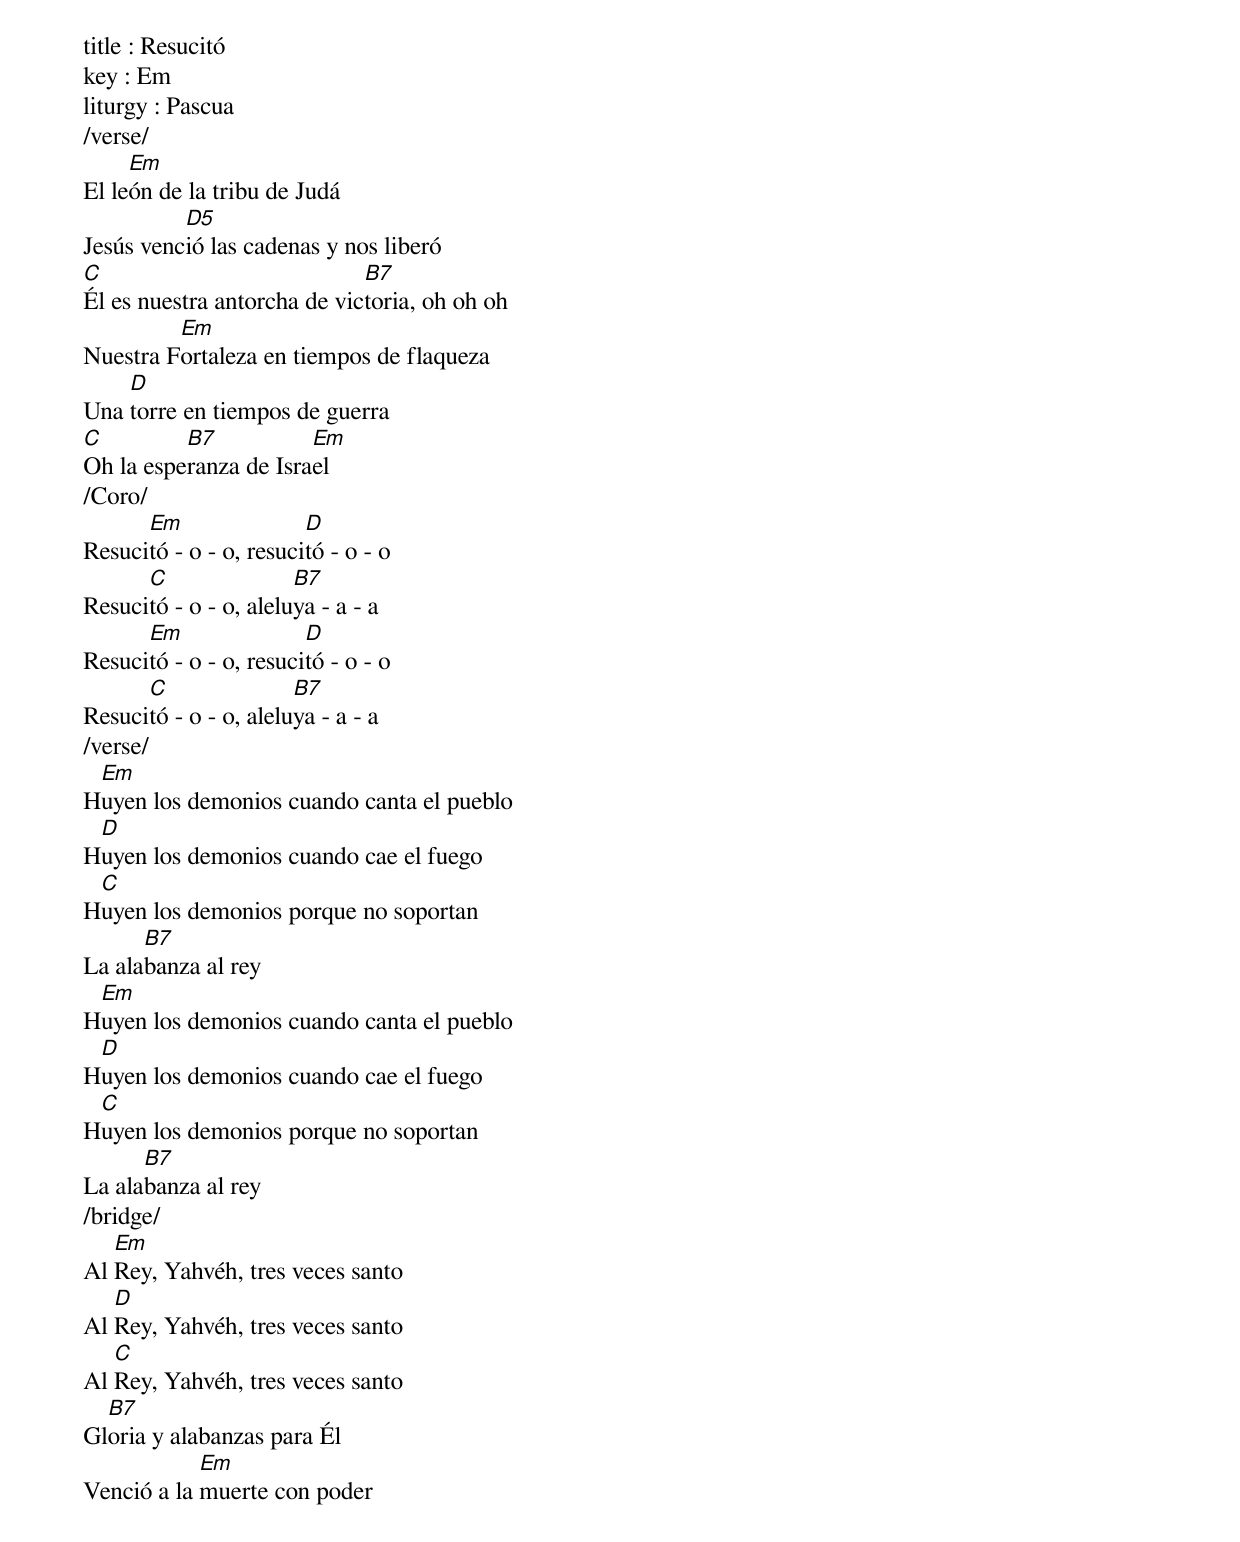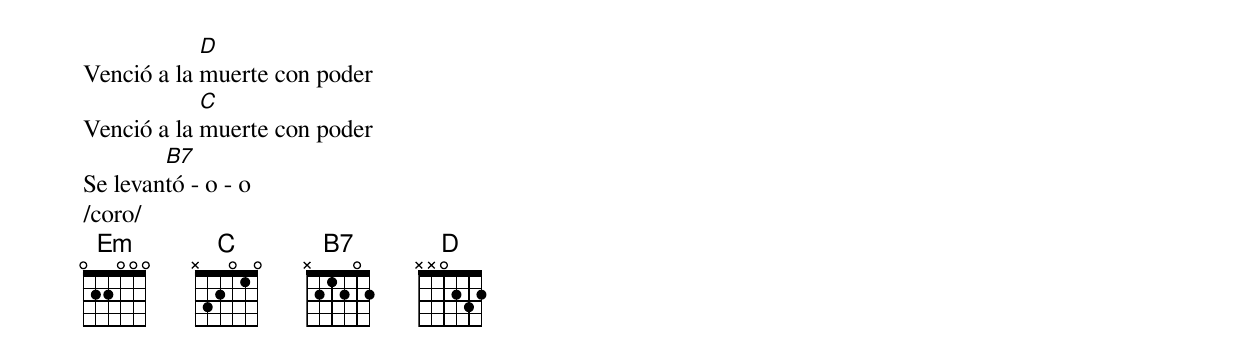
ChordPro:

title : Resucitó
key : Em
liturgy : Pascua
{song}
/verse/
El le[Em]ón de la tribu de Judá
Jesús venc[D5]ió las cadenas y nos liberó
[C]Él es nuestra antorcha de vic[B7]toria, oh oh oh
Nuestra F[Em]ortaleza en tiempos de flaqueza
Una [D]torre en tiempos de guerra
[C]Oh la espe[B7]ranza de Isra[Em]el
/Coro/
Resuci[Em]tó - o - o, resuci[D]tó - o - o
Resuci[C]tó - o - o, alelu[B7]ya - a - a
Resuci[Em]tó - o - o, resuci[D]tó - o - o
Resuci[C]tó - o - o, alelu[B7]ya - a - a
/verse/
H[Em]uyen los demonios cuando canta el pueblo
H[D]uyen los demonios cuando cae el fuego
H[C]uyen los demonios porque no soportan
La ala[B7]banza al rey
H[Em]uyen los demonios cuando canta el pueblo
H[D]uyen los demonios cuando cae el fuego
H[C]uyen los demonios porque no soportan
La ala[B7]banza al rey
/bridge/
Al [Em]Rey, Yahvéh, tres veces santo
Al [D]Rey, Yahvéh, tres veces santo
Al [C]Rey, Yahvéh, tres veces santo
Gl[B7]oria y alabanzas para Él
Venció a la [Em]muerte con poder
Venció a la [D]muerte con poder
Venció a la [C]muerte con poder
Se levan[B7]tó - o - o
/coro/
